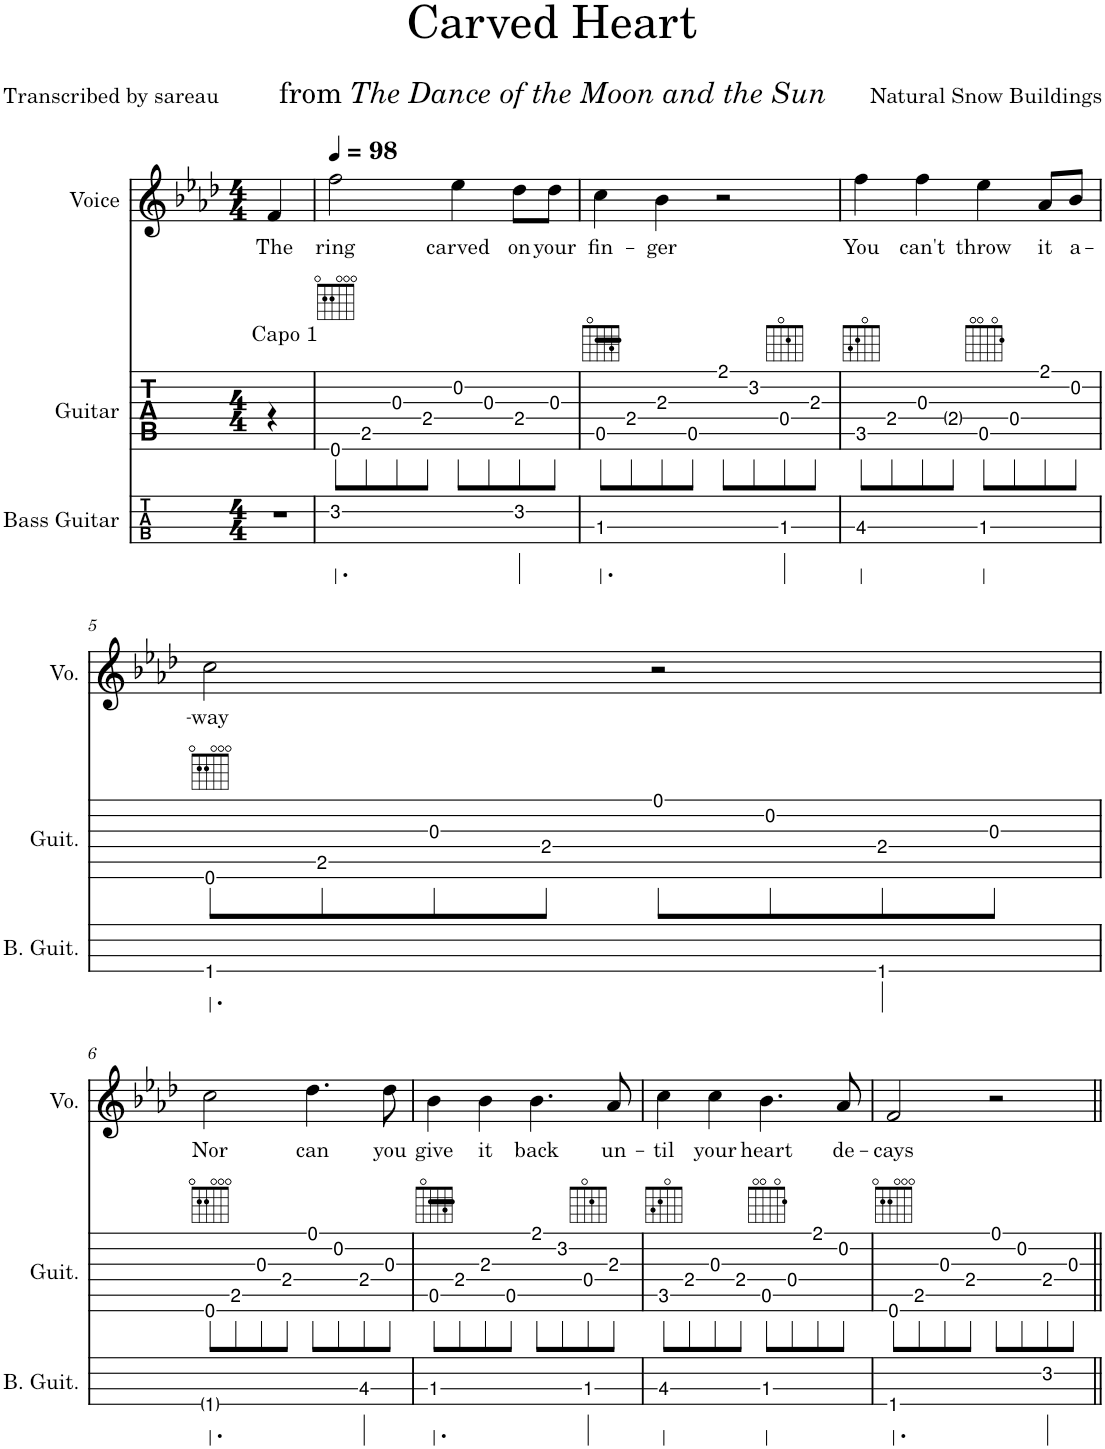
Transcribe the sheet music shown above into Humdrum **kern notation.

**kern	**kern	**kern	**text
*part3	*part2	*part1	*part1
*staff3	*staff2	*staff1	*staff1
*I"Bass Guitar	*I"Guitar	*I"Voice	*
*I'B. Guit.	*I'Guit.	*I'Vo.	*
*stria4	*stria6	*	*
*	*	*clefG2	*
*Trd7c12	*	*	*
*k[b-e-a-d-]	*k[b-e-a-d-]	*k[b-e-a-d-]	*
*M4/4	*M4/4	*M4/4	*
=1	=1	=1	=1
!	!	!	!LO:LY:b
1r	4r	4f/	The
.	2.ryy	2.ryy	.
=2	=2	=2	=2
*	*	*MM98	*
!	!LO:TX:a:t=Capo 1	!	!
!	!	!	!LO:LY:b
2.F\	8EE\L	2ff\	ring
.	8C-\	.	.
.	8G\	.	.
.	8E\J	.	.
!	!	!	!LO:LY:b
.	8c-\L	4ee-\	carved
.	8G\	.	.
!	!	!	!LO:LY:b
4F\	8E\	8dd-\L	on
!	!	!	!LO:LY:b
.	8G\J	8dd-\J	your
=3	=3	=3	=3
!	!	!	!LO:LY:b
2.BB-\	8AA\L	4cc\	fin-
.	8E\	.	.
!	!	!	!LO:LY:b
.	8A\	4b-\	-ger
.	8AA\J	.	.
.	8g-\L	2r	.
.	8d\	.	.
4BB-\	8E--\	.	.
.	8A\J	.	.
=4	=4	=4	=4
!	!	!	!LO:LY:b
2D-\	8C\L	4ff\	You
.	8E\	.	.
!	!	!	!LO:LY:b
.	8G\	4ff\	can't
.	8E\J	.	.
!	!	!	!LO:LY:b
2BB-\	8AA\L	4ee-\	throw
.	8D\	.	.
!	!	!	!LO:LY:b
.	8g-\	8a-/L	it
!	!	!	!LO:LY:b
.	8c-\J	8b-/J	a-
!!LO:LB:g=z
=5	=5	=5	=5
!	!	!	!LO:LY:b
2.FF\	8EE\L	2cc\	-way
.	8C-\	.	.
.	8G\	.	.
.	8E\J	.	.
.	8e\L	2r	.
.	8c-\	.	.
4FF\	8E\	.	.
.	8G\J	.	.
!!LO:LB:g=z
=6	=6	=6	=6
!	!	!	!LO:LY:b
2.FF\	8EE\L	2cc\	Nor
.	8C-\	.	.
.	8G\	.	.
.	8E\J	.	.
!	!	!	!LO:LY:b
.	8e\L	4.dd-\	can
.	8c-\	.	.
4D-\	8E\	.	.
!	!	!	!LO:LY:b
.	8G\J	8dd-\	you
=7	=7	=7	=7
!	!	!	!LO:LY:b
2.BB-\	8AA\L	4b-\	give
.	8E\	.	.
!	!	!	!LO:LY:b
.	8A\	4b-\	it
.	8AA\J	.	.
!	!	!	!LO:LY:b
.	8g-\L	4.b-\	back
.	8d\	.	.
4BB-\	8E--\	.	.
!	!	!	!LO:LY:b
.	8A\J	8a-/	un-
=8	=8	=8	=8
!	!	!	!LO:LY:b
2D-\	8C\L	4cc\	-til
.	8E\	.	.
!	!	!	!LO:LY:b
.	8G\	4cc\	your
.	8E\J	.	.
!	!	!	!LO:LY:b
2BB-\	8AA\L	4.b-\	heart
.	8D\	.	.
.	8g-\	.	.
!	!	!	!LO:LY:b
.	8c-\J	8a-/	de-
=9	=9	=9	=9
!	!	!	!LO:LY:b
2.FF\	8EE\L	2f/	-cays
.	8C-\	.	.
.	8G\	.	.
.	8E\J	.	.
.	8e\L	2r	.
.	8c-\	.	.
4F\	8E\	.	.
.	8G\J	.	.
=||	=||	=||	=||
*-	*-	*-	*-
